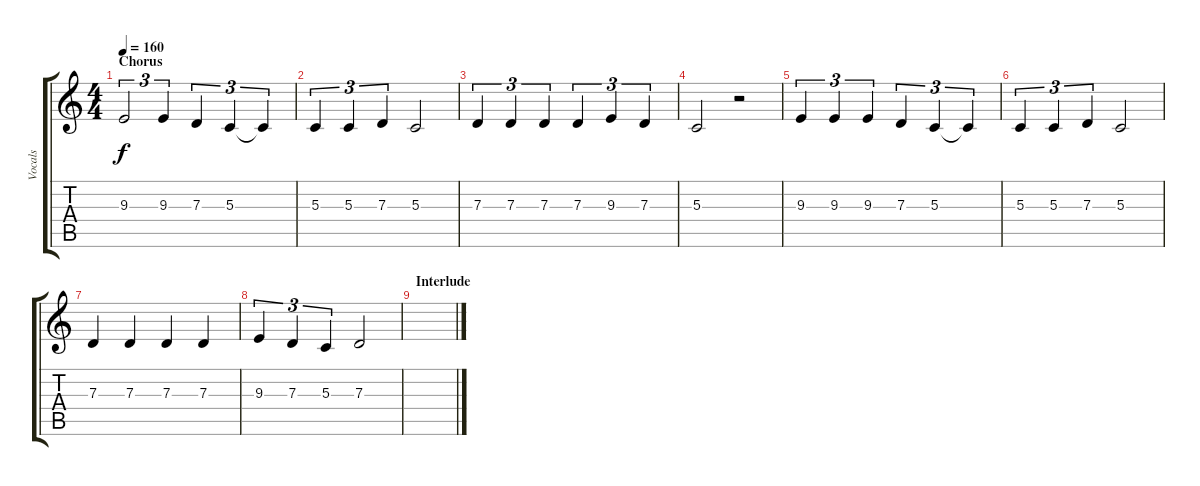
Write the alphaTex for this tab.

\track ("Vocals" "Vocals") {instrument lead6voice}
\staff {score tabs}
\tuning (E4 B3 G3 D3 A2 E2) {hide}
\ts (4 4)
\section ("" "Chorus")
\tempo 160
\clef g2
\ks c
9.3.2{tu (3 2) dy f} 9.3.4{tu (3 2)} 7.3.4{tu (3 2)} 5.3.4{tu (3 2)} 5.3{t}.4{tu (3 2)} |
5.3.4{tu (3 2)} 5.3.4{tu (3 2)} 7.3.4{tu (3 2)} 5.3.2 |
7.3.4{tu (3 2)} 7.3.4{tu (3 2)} 7.3.4{tu (3 2)} 7.3.4{tu (3 2)} 9.3.4{tu (3 2)} 7.3.4{tu (3 2)} |
5.3.2 r.2 |
9.3.4{tu (3 2)} 9.3.4{tu (3 2)} 9.3.4{tu (3 2)} 7.3.4{tu (3 2)} 5.3.4{tu (3 2)} 5.3{t}.4{tu (3 2)} |
5.3.4{tu (3 2)} 5.3.4{tu (3 2)} 7.3.4{tu (3 2)} 5.3.2 |
7.3.4 7.3.4 7.3.4 7.3.4 |
9.3.4{tu (3 2)} 7.3.4{tu (3 2)} 5.3.4{tu (3 2)} 7.3.2 |
\section ("" "Interlude")
